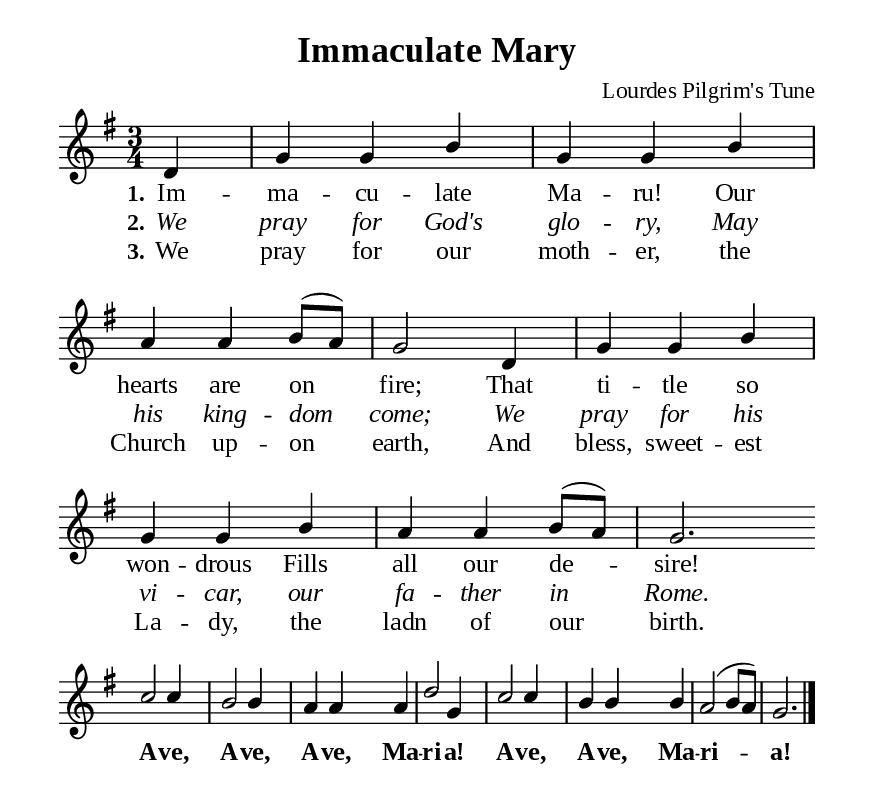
\version "2.18.2"

\header {
  title = "Immaculate Mary"
  composer = "Lourdes Pilgrim's Tune"
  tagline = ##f
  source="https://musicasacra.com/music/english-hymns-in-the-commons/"
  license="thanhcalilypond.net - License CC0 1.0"
}

global= {
  \key g \major
  \time 3/4
  \override Score.BarNumber.break-visibility = ##(#f #f #f)
  \override Lyrics.LyricSpace.minimum-distance = #3.0
}

\paper {
  #(set-paper-size "a5")
  top-margin = 10\mm
  bottom-margin = 5\mm
  left-margin = 10\mm
  right-margin = 10\mm
  indent = #0
  #(define fonts
	 (make-pango-font-tree "Liberation Serif"
	 		       "Liberation Serif"
			       "Liberation Serif"
			       (/ 20 20)))
  system-system-spacing = #'((basic-distance . 3) (padding . 3))
}

printItalic = \with {
  \override LyricText.font-shape = #'italic
}

printBold = {
  \override Lyrics.LyricText.font-series = #'bold
}

% Verse music
musicVerseSoprano = \relative c' {
  \partial 4 d4 |
  g g b |
  g g b |
  a a b8 (a) |
  g2 d4 |
  g g b |
  g g b |
  a a b8 (a) |
  g2. \bar "" \break
  
  c2 c4 |
  b2 b4 |
  a a a |
  d2 g,4 |
  c2 c4 |
  b b b |
  a2 (b8 a) |
  g2. \bar "|."
}

% Verse lyrics
verseOne = \lyricmode {
  \set stanza = #"1."
  Im -- ma -- cu -- late Ma -- ru! Our hearts are on fire;
  That ti -- tle so won -- drous
  Fills all our de -- sire!
  
  \printBold
  
  A -- ve, A -- ve, A -- ve, Ma -- ri -- a!
  A -- ve, A -- ve, Ma -- ri -- a!
}

verseTwo = \lyricmode {
  \set stanza = #"2."
  We pray for God's glo -- ry,
  May his king -- dom come;
  We pray for his vi -- car, our fa -- ther in Rome.
}

verseThree = \lyricmode {
  \set stanza = #"3."
  We pray for our moth -- er, the Church up -- on earth,
  And bless, sweet -- est La -- dy, the ladn of our birth.
}

% Layout
\score {
    \new ChoirStaff <<
      \new Staff <<
        \clef "treble"
        \new Voice = "sopranos" { \global \stemUp \slurUp \musicVerseSoprano }
      >>
      \new Lyrics \lyricsto sopranos \verseOne
      \new Lyrics \printItalic \lyricsto sopranos \verseTwo
      \new Lyrics \lyricsto sopranos \verseThree
    >>
}
